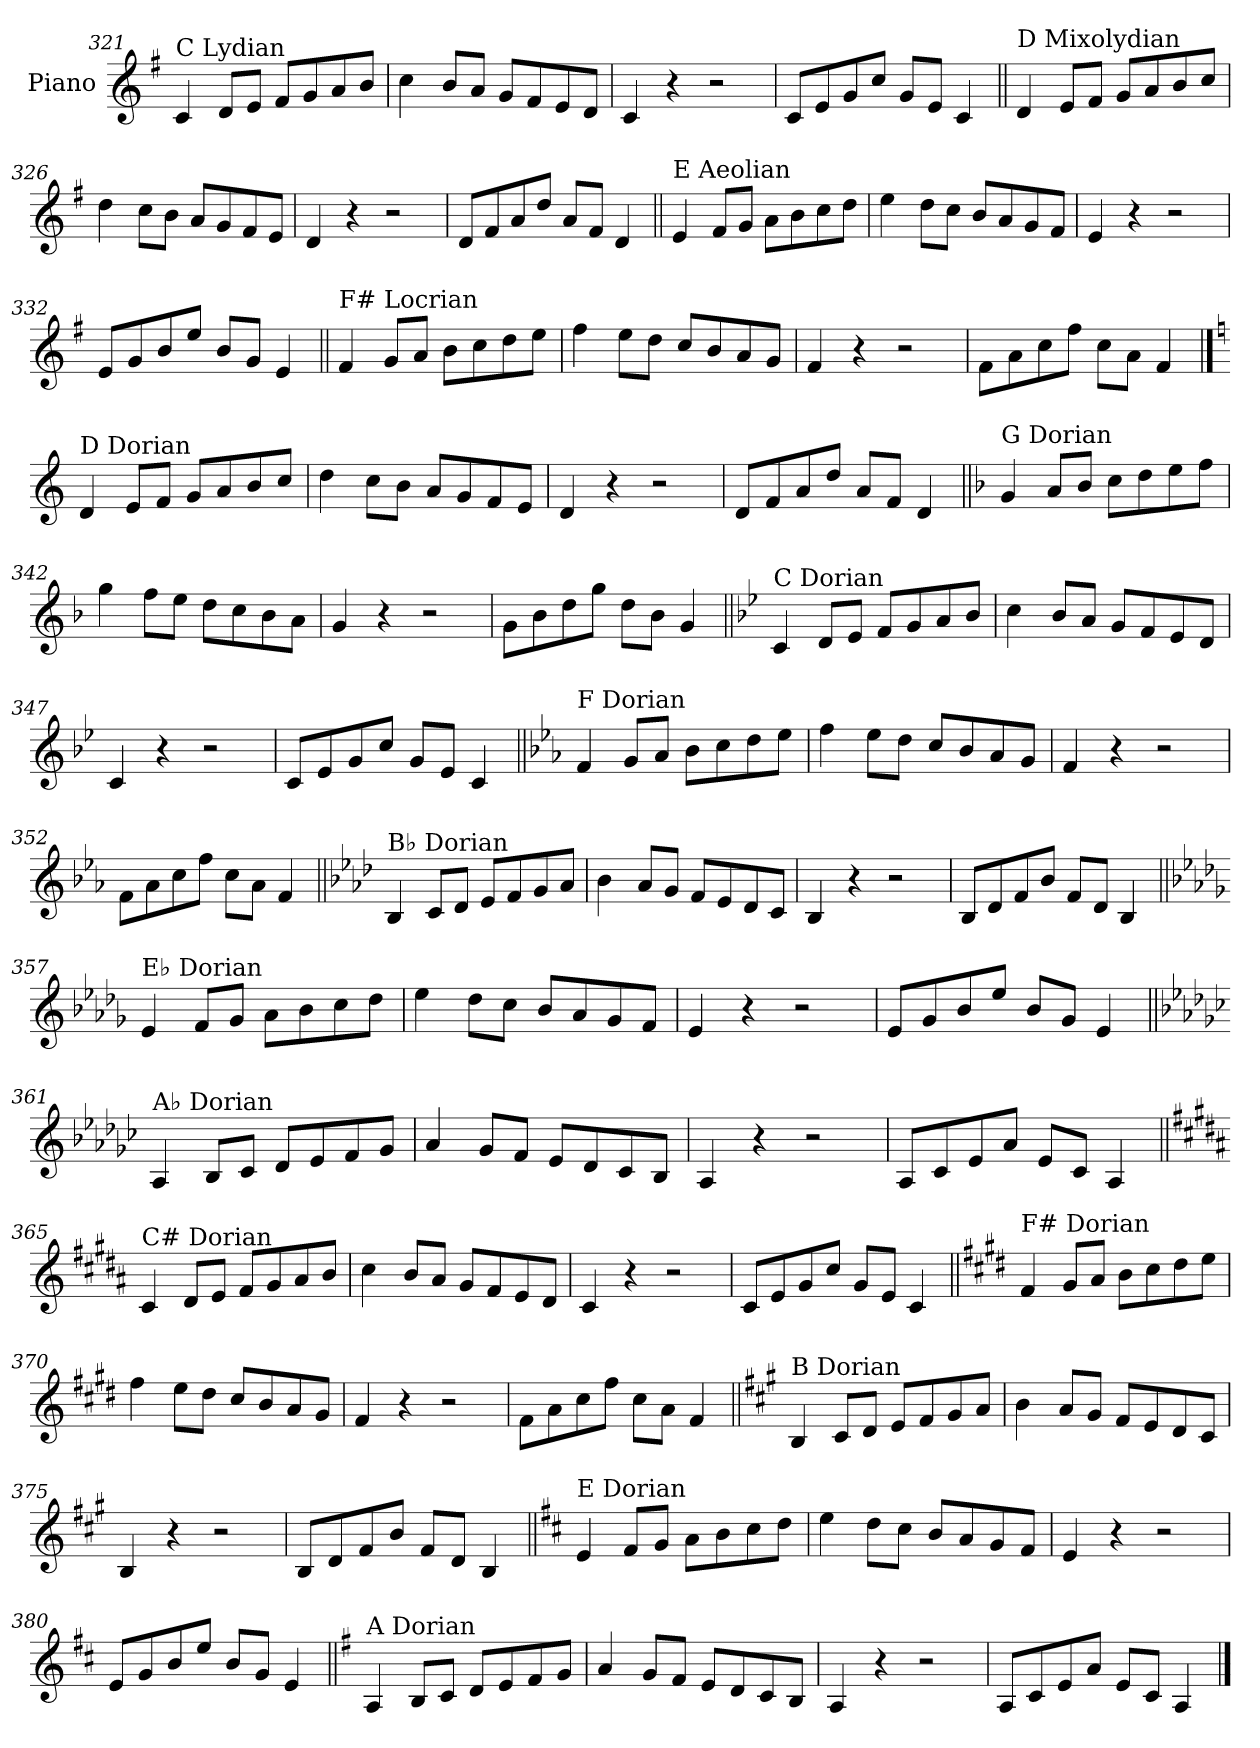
**kern
*part1
*staff1
*I"Piano
*I'Pno.
!!LO:LB:g=z
*clefG2
*k[f#]
=321
!LO:TX:a:t=C Lydian
4c/
8d/L
8e/J
8f#/L
8g/
8a/
8b/J
=322
4cc\
8b/L
8a/J
8g/L
8f#/
8e/
8d/J
=323
4c/
4r
2r
=324
8c/L
8e/
8g/
8cc/J
8g/L
8e/J
4c/
!!LO:LB:g=z
=325||
!LO:TX:a:t=D Mixolydian
4d/
8e/L
8f#/J
8g/L
8a/
8b/
8cc/J
=326
4dd\
8cc\L
8b\J
8a/L
8g/
8f#/
8e/J
=327
4d/
4r
2r
=328
8d/L
8f#/
8a/
8dd/J
8a/L
8f#/J
4d/
!!LO:LB:g=z
=329||
!LO:TX:a:t=E Aeolian
4e/
8f#/L
8g/J
8a\L
8b\
8cc\
8dd\J
=330
4ee\
8dd\L
8cc\J
8b/L
8a/
8g/
8f#/J
=331
4e/
4r
2r
=332
8e/L
8g/
8b/
8ee/J
8b/L
8g/J
4e/
!!LO:LB:g=z
=333||
!LO:TX:a:t=F# Locrian
4f#/
8g/L
8a/J
8b\L
8cc\
8dd\
8ee\J
=334
4ff#\
8ee\L
8dd\J
8cc/L
8b/
8a/
8g/J
=335
4f#/
4r
2r
=336
8f#\L
8a\
8cc\
8ff#\J
8cc\L
8a\J
4f#/
!!LO:PB:g=z
==337
*k[]
!LO:TX:a:t=D Dorian
4d/
8e/L
8f/J
8g/L
8a/
8b/
8cc/J
=338
4dd\
8cc\L
8b\J
8a/L
8g/
8f/
8e/J
=339
4d/
4r
2r
=340
8d/L
8f/
8a/
8dd/J
8a/L
8f/J
4d/
!!LO:LB:g=z
=341||
*k[b-]
!LO:TX:a:t=G Dorian
4g/
8a/L
8b-/J
8cc\L
8dd\
8ee\
8ff\J
=342
4gg\
8ff\L
8ee\J
8dd\L
8cc\
8b-\
8a\J
=343
4g/
4r
2r
=344
8g\L
8b-\
8dd\
8gg\J
8dd\L
8b-\J
4g/
!!LO:LB:g=z
=345||
*k[b-e-]
!LO:TX:a:t=C Dorian
4c/
8d/L
8e-/J
8f/L
8g/
8a/
8b-/J
=346
4cc\
8b-/L
8a/J
8g/L
8f/
8e-/
8d/J
=347
4c/
4r
2r
=348
8c/L
8e-/
8g/
8cc/J
8g/L
8e-/J
4c/
!!LO:LB:g=z
=349||
*k[b-e-a-]
!LO:TX:a:t=F Dorian
4f/
8g/L
8a-/J
8b-\L
8cc\
8dd\
8ee-\J
=350
4ff\
8ee-\L
8dd\J
8cc/L
8b-/
8a-/
8g/J
=351
4f/
4r
2r
=352
8f\L
8a-\
8cc\
8ff\J
8cc\L
8a-\J
4f/
!!LO:LB:g=z
=353||
*k[b-e-a-d-]
!LO:TX:a:t=B♭ Dorian
4B-/
8c/L
8d-/J
8e-/L
8f/
8g/
8a-/J
=354
4b-\
8a-/L
8g/J
8f/L
8e-/
8d-/
8c/J
=355
4B-/
4r
2r
=356
8B-/L
8d-/
8f/
8b-/J
8f/L
8d-/J
4B-/
!!LO:LB:g=z
=357||
*k[b-e-a-d-g-]
!LO:TX:a:t=E♭ Dorian
4e-/
8f/L
8g-/J
8a-\L
8b-\
8cc\
8dd-\J
=358
4ee-\
8dd-\L
8cc\J
8b-/L
8a-/
8g-/
8f/J
=359
4e-/
4r
2r
=360
8e-/L
8g-/
8b-/
8ee-/J
8b-/L
8g-/J
4e-/
!!LO:LB:g=z
=361||
*k[b-e-a-d-g-c-]
!LO:TX:a:t=A♭ Dorian
4A-/
8B-/L
8c-/J
8d-/L
8e-/
8f/
8g-/J
=362
4a-/
8g-/L
8f/J
8e-/L
8d-/
8c-/
8B-/J
=363
4A-/
4r
2r
=364
8A-/L
8c-/
8e-/
8a-/J
8e-/L
8c-/J
4A-/
!!LO:LB:g=z
=365||
*k[f#c#g#d#a#]
!LO:TX:a:t=C# Dorian
4c#/
8d#/L
8e/J
8f#/L
8g#/
8a#/
8b/J
=366
4cc#\
8b/L
8a#/J
8g#/L
8f#/
8e/
8d#/J
=367
4c#/
4r
2r
=368
8c#/L
8e/
8g#/
8cc#/J
8g#/L
8e/J
4c#/
!!LO:LB:g=z
=369||
*k[f#c#g#d#]
!LO:TX:a:t=F# Dorian
4f#/
8g#/L
8a/J
8b\L
8cc#\
8dd#\
8ee\J
=370
4ff#\
8ee\L
8dd#\J
8cc#/L
8b/
8a/
8g#/J
=371
4f#/
4r
2r
=372
8f#\L
8a\
8cc#\
8ff#\J
8cc#\L
8a\J
4f#/
!!LO:LB:g=z
=373||
*k[f#c#g#]
!LO:TX:a:t=B Dorian
4B/
8c#/L
8d/J
8e/L
8f#/
8g#/
8a/J
=374
4b\
8a/L
8g#/J
8f#/L
8e/
8d/
8c#/J
=375
4B/
4r
2r
=376
8B/L
8d/
8f#/
8b/J
8f#/L
8d/J
4B/
!!LO:LB:g=z
=377||
*k[f#c#]
!LO:TX:a:t=E Dorian
4e/
8f#/L
8g/J
8a\L
8b\
8cc#\
8dd\J
=378
4ee\
8dd\L
8cc#\J
8b/L
8a/
8g/
8f#/J
=379
4e/
4r
2r
=380
8e/L
8g/
8b/
8ee/J
8b/L
8g/J
4e/
!!LO:LB:g=z
=381||
*k[f#]
!LO:TX:a:t=A Dorian
4A/
8B/L
8c/J
8d/L
8e/
8f#/
8g/J
=382
4a/
8g/L
8f#/J
8e/L
8d/
8c/
8B/J
=383
4A/
4r
2r
=384
8A/L
8c/
8e/
8a/J
8e/L
8c/J
4A/
==
*-
